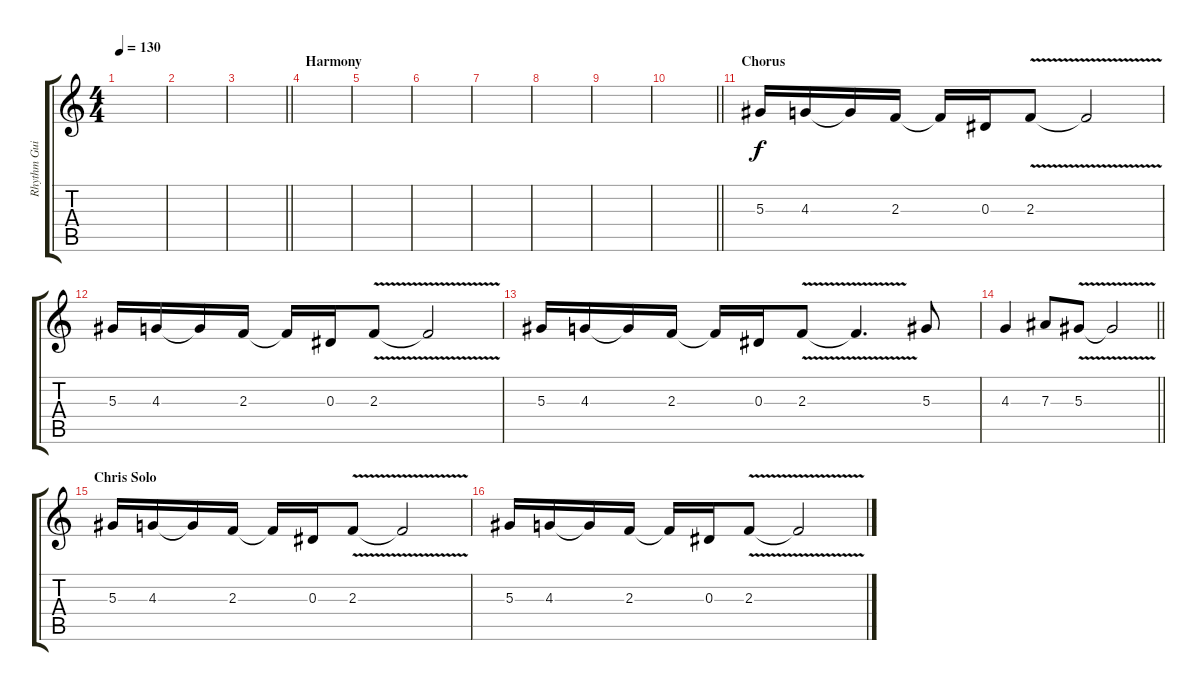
\track ("Rhythm Guitar 2" "Rhythm Gui") {instrument distortionguitar}
\staff {score tabs}
\tuning (C4 G3 Eb3 Bb2 F2 C2) {hide}
\ts (4 4)
\tempo 130
\clef g2
\ks c
|
|
\barLineRight lightlight
|
\section ("" "Harmony")
|
|
|
|
|
|
\barLineRight lightlight
|
\section ("" "Chorus")
5.3.16 4.3.16 4.3{t}.16 2.3.16 2.3{t}.16 0.3.16 2.3{v}.8 2.3{t}.2 |
5.3.16 4.3.16 4.3{t}.16 2.3.16 2.3{t}.16 0.3.16 2.3{v}.8 2.3{t}.2 |
5.3.16 4.3.16 4.3{t}.16 2.3.16 2.3{t}.16 0.3.16 2.3{v}.8 2.3{t}.4{d} 5.3.8 |
\barLineRight lightlight
4.3.4 7.3.8 5.3{v}.8 5.3{t}.2 |
\section ("" "Chris Solo")
5.3.16 4.3.16 4.3{t}.16 2.3.16 2.3{t}.16 0.3.16 2.3{v}.8 2.3{t}.2 |
5.3.16 4.3.16 4.3{t}.16 2.3.16 2.3{t}.16 0.3.16 2.3{v}.8 2.3{t}.2
